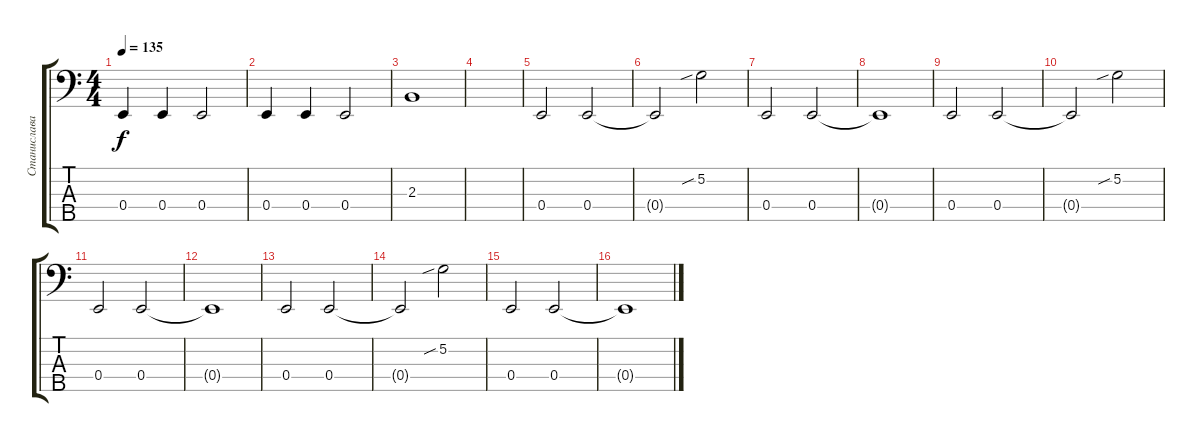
\track ("Станислава Матвеева (бас-гитара)" "Станислава") {instrument electricbasspick}
\staff {score tabs}
\tuning (G2 D2 A1 E1 B0) {hide}
\ts (4 4)
\tempo 135
\clef f4
\ks c
0.4.4{dy f} 0.4.4 0.4.2 |
0.4.4 0.4.4 0.4.2 |
2.3.1 |
|
0.4.2 0.4.2 |
0.4{t}.2 5.2{sib}.2 |
0.4.2 0.4.2 |
0.4{t}.1 |
0.4.2 0.4.2 |
0.4{t}.2 5.2{sib}.2 |
0.4.2 0.4.2 |
0.4{t}.1 |
0.4.2 0.4.2 |
0.4{t}.2 5.2{sib}.2 |
0.4.2 0.4.2 |
0.4{t}.1
